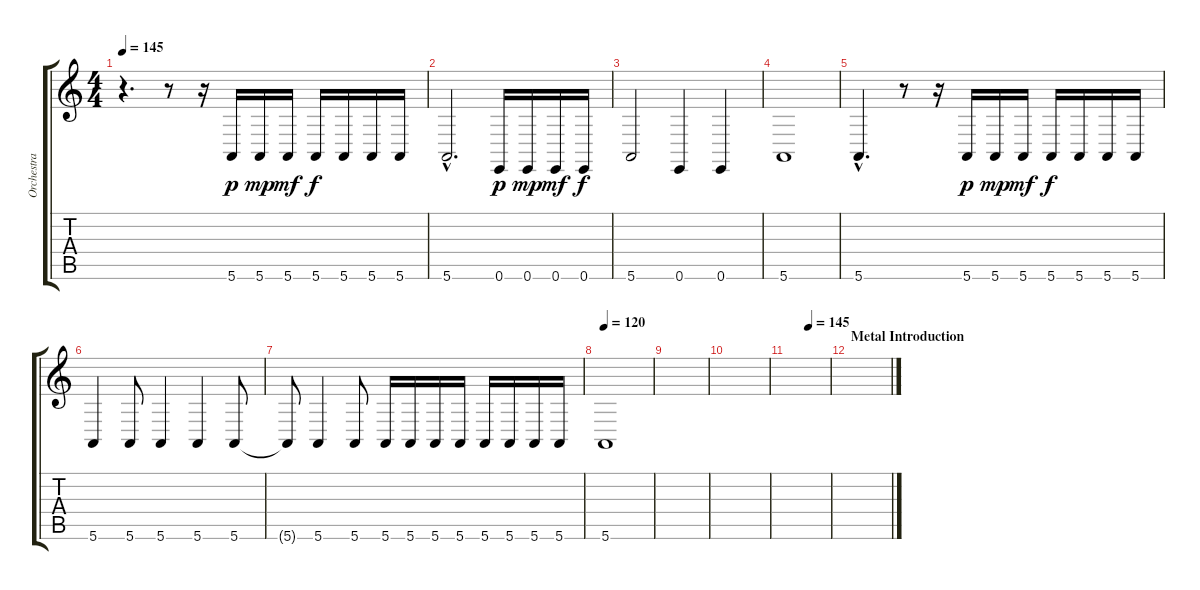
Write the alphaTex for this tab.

\track ("Orchestra - Timpani" "Orchestra ") {instrument timpani}
\staff {score tabs}
\tuning (E4 B3 G3 D3 A2 E2) {hide}
\ts (4 4)
\tempo 145
\clef g2
\ks c
r.4{d dy f} r.8 r.16 5.6.16{dy p} 5.6.16{dy mp} 5.6.16{dy mf} 5.6.16{dy f} 5.6.16 5.6.16 5.6.16 |
5.6{hac}.2{d} 0.6.16{dy p} 0.6.16{dy mp} 0.6.16{dy mf} 0.6.16{dy f} |
5.6.2 0.6.4 0.6.4 |
5.6.1 |
5.6{hac}.4{d} r.8 r.16 5.6.16{dy p} 5.6.16{dy mp} 5.6.16{dy mf} 5.6.16{dy f} 5.6.16 5.6.16 5.6.16 |
5.6.4 5.6.8 5.6.4 5.6.4 5.6.8 |
5.6{t}.8 5.6.4 5.6.8 5.6.16 5.6.16 5.6.16 5.6.16 5.6.16 5.6.16 5.6.16 5.6.16 |
\tempo 120
5.6.1 |
|
|
\tempo (145 0.5)
|
\section ("" "Metal Introduction")
